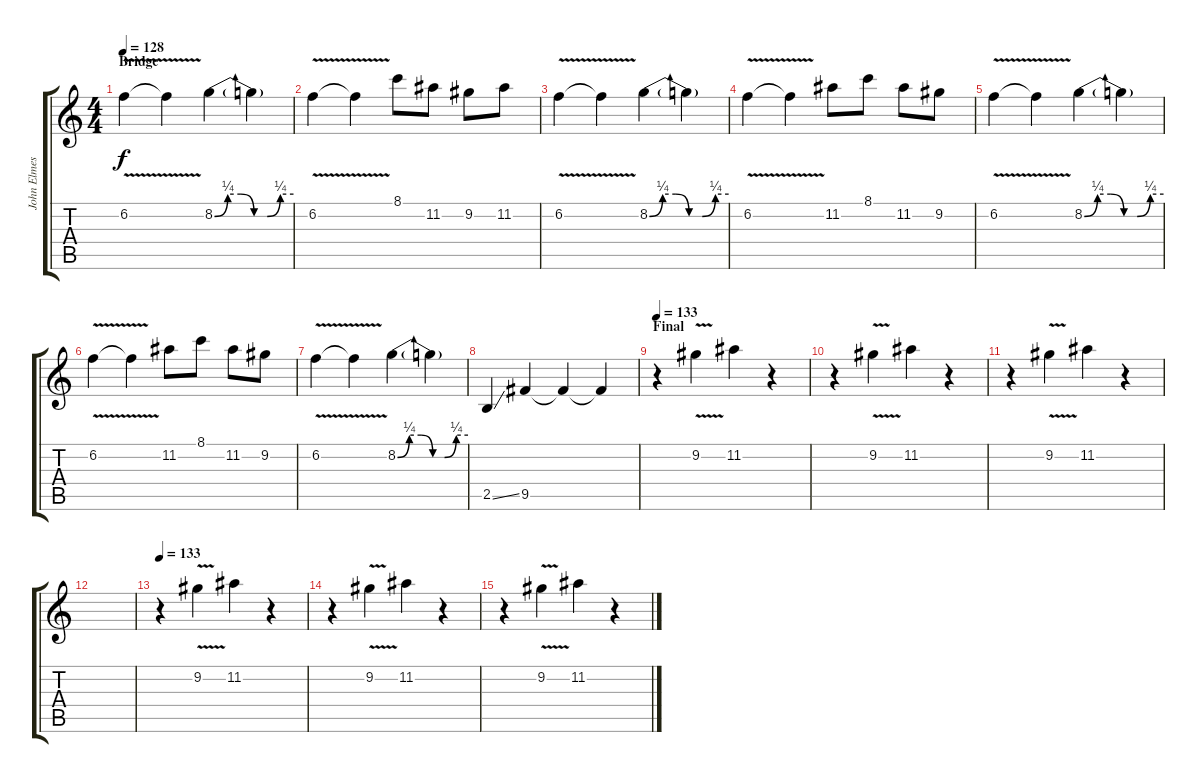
\track ("John Elmesely (Distortion)" "John Elmes") {instrument distortionguitar}
\staff {score tabs}
\tuning (E4 B3 G3 D3 A2 E2) {hide}
\ts (4 4)
\section ("" "Bridge")
\tempo 128
\clef g2
\ks c
6.2{v}.4{dy f} 6.2{t}.4 8.2{be (custom 0 0 10 1 20 1 30 0 40 0 50 1 60 1)}.4 8.2{t}.4 |
6.2{v}.4 6.2{t}.4 8.1.8 11.2.8 9.2.8 11.2.8 |
6.2{v}.4 6.2{t}.4 8.2{be (custom 0 0 10 1 20 1 30 0 40 0 50 1 60 1)}.4 8.2{t}.4 |
6.2{v}.4 6.2{t}.4 11.2.8 8.1.8 11.2.8 9.2.8 |
6.2{v}.4 6.2{t}.4 8.2{be (custom 0 0 10 1 20 1 30 0 40 0 50 1 60 1)}.4 8.2{t}.4 |
6.2{v}.4 6.2{t}.4 11.2.8 8.1.8 11.2.8 9.2.8 |
6.2{v}.4 6.2{t}.4 8.2{be (custom 0 0 10 1 20 1 30 0 40 0 50 1 60 1)}.4 8.2{t}.4 |
2.5{ss}.4 9.5.4 9.5{t}.4 9.5{t}.4 |
\section ("" "Final")
\tempo 128
\tempo 133
r.4 9.2{v}.4 11.2.4 r.4 |
r.4 9.2{v}.4 11.2.4 r.4 |
r.4 9.2{v}.4 11.2.4 r.4 |
|
\tempo 133
r.4 9.2{v}.4 11.2.4 r.4 |
r.4 9.2{v}.4 11.2.4 r.4 |
r.4 9.2{v}.4 11.2.4 r.4
